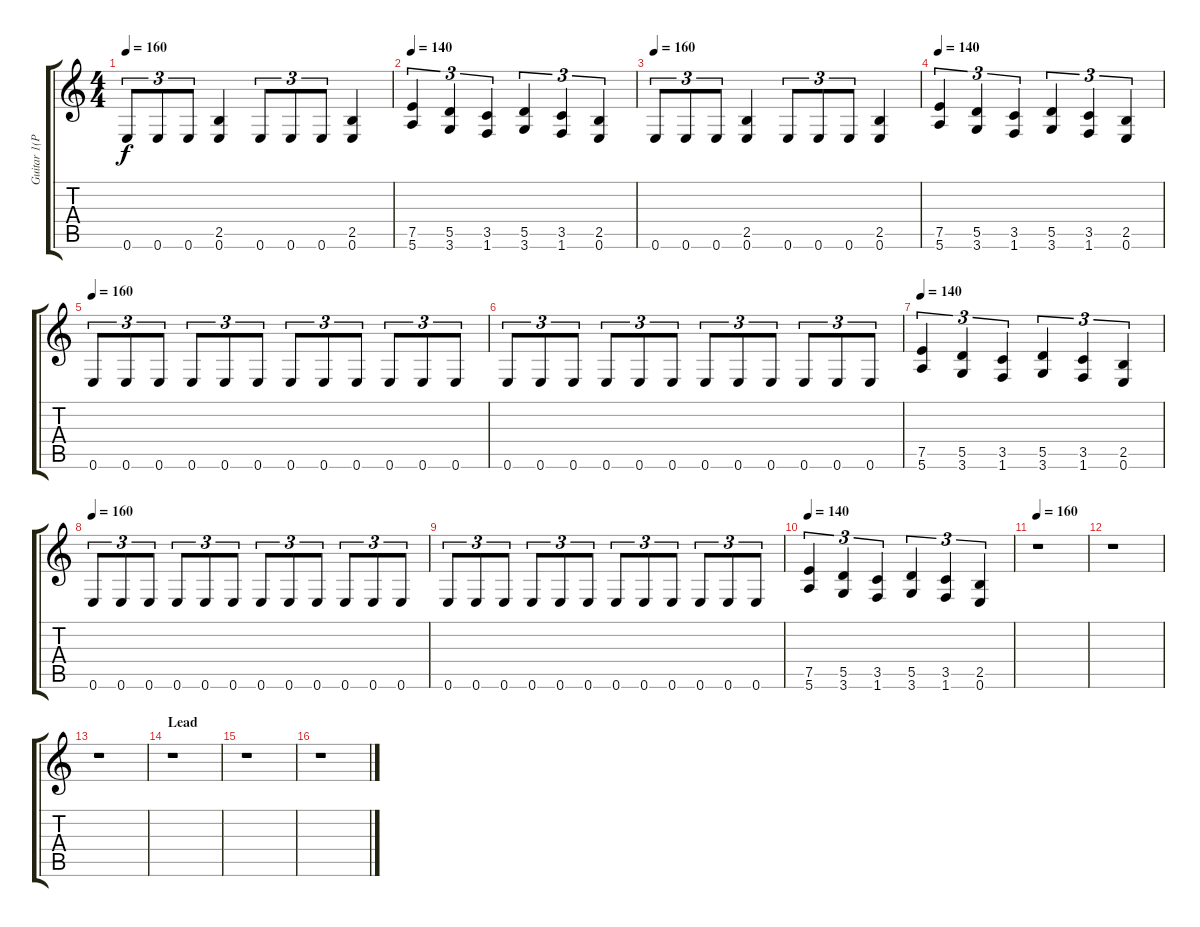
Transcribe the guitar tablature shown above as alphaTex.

\track ("Guitar 1(P.M)" "Guitar 1(P") {instrument electricguitarmuted}
\staff {score tabs}
\tuning (E4 B3 G3 D3 A2 E2) {hide}
\ts (4 4)
\tempo 160
\clef g2
\ks c
0.6.8{tu (3 2) dy f instrument electricguitarmuted} 0.6.8{tu (3 2)} 0.6.8{tu (3 2)} (2.5 0.6).4 0.6.8{tu (3 2)} 0.6.8{tu (3 2)} 0.6.8{tu (3 2)} (2.5 0.6).4 |
\tempo 140
(7.5 5.6).4{tu (3 2)} (5.5 3.6).4{tu (3 2)} (3.5 1.6).4{tu (3 2)} (5.5 3.6).4{tu (3 2)} (3.5 1.6).4{tu (3 2)} (2.5 0.6).4{tu (3 2)} |
\tempo 160
0.6.8{tu (3 2)} 0.6.8{tu (3 2)} 0.6.8{tu (3 2)} (2.5 0.6).4 0.6.8{tu (3 2)} 0.6.8{tu (3 2)} 0.6.8{tu (3 2)} (2.5 0.6).4 |
\tempo 140
(7.5 5.6).4{tu (3 2)} (5.5 3.6).4{tu (3 2)} (3.5 1.6).4{tu (3 2)} (5.5 3.6).4{tu (3 2)} (3.5 1.6).4{tu (3 2)} (2.5 0.6).4{tu (3 2)} |
\tempo 160
0.6.8{tu (3 2)} 0.6.8{tu (3 2)} 0.6.8{tu (3 2)} 0.6.8{tu (3 2)} 0.6.8{tu (3 2)} 0.6.8{tu (3 2)} 0.6.8{tu (3 2)} 0.6.8{tu (3 2)} 0.6.8{tu (3 2)} 0.6.8{tu (3 2)} 0.6.8{tu (3 2)} 0.6.8{tu (3 2)} |
0.6.8{tu (3 2)} 0.6.8{tu (3 2)} 0.6.8{tu (3 2)} 0.6.8{tu (3 2)} 0.6.8{tu (3 2)} 0.6.8{tu (3 2)} 0.6.8{tu (3 2)} 0.6.8{tu (3 2)} 0.6.8{tu (3 2)} 0.6.8{tu (3 2)} 0.6.8{tu (3 2)} 0.6.8{tu (3 2)} |
\tempo 140
(7.5 5.6).4{tu (3 2)} (5.5 3.6).4{tu (3 2)} (3.5 1.6).4{tu (3 2)} (5.5 3.6).4{tu (3 2)} (3.5 1.6).4{tu (3 2)} (2.5 0.6).4{tu (3 2)} |
\tempo 160
0.6.8{tu (3 2)} 0.6.8{tu (3 2)} 0.6.8{tu (3 2)} 0.6.8{tu (3 2)} 0.6.8{tu (3 2)} 0.6.8{tu (3 2)} 0.6.8{tu (3 2)} 0.6.8{tu (3 2)} 0.6.8{tu (3 2)} 0.6.8{tu (3 2)} 0.6.8{tu (3 2)} 0.6.8{tu (3 2)} |
0.6.8{tu (3 2)} 0.6.8{tu (3 2)} 0.6.8{tu (3 2)} 0.6.8{tu (3 2)} 0.6.8{tu (3 2)} 0.6.8{tu (3 2)} 0.6.8{tu (3 2)} 0.6.8{tu (3 2)} 0.6.8{tu (3 2)} 0.6.8{tu (3 2)} 0.6.8{tu (3 2)} 0.6.8{tu (3 2)} |
\tempo 140
(7.5 5.6).4{tu (3 2)} (5.5 3.6).4{tu (3 2)} (3.5 1.6).4{tu (3 2)} (5.5 3.6).4{tu (3 2)} (3.5 1.6).4{tu (3 2)} (2.5 0.6).4{tu (3 2)} |
\tempo 160
r.1 |
r.1 |
r.1 |
\section ("" "Lead")
r.1 |
r.1 |
r.1
